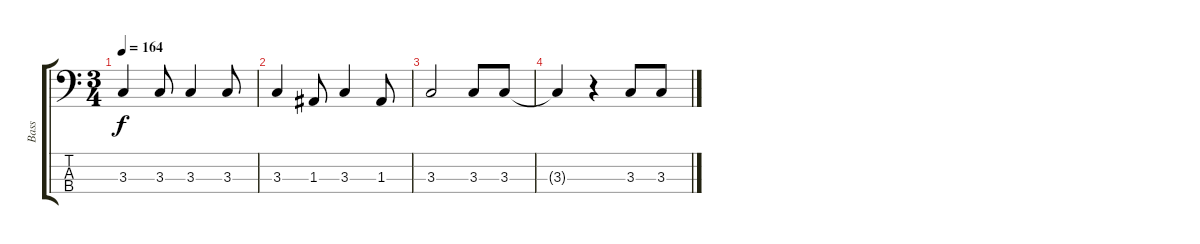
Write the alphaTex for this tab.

\track ("Bass" "Bass") {instrument electricbassfinger}
\staff {score tabs}
\tuning (G2 D2 A1 E1) {hide}
\ts (3 4)
\tempo 164
\clef f4
\ks c
3.3{t}.4{dy f} 3.3.8 3.3.4 3.3.8 |
3.3.4 1.3.8 3.3.4 1.3.8 |
3.3.2 3.3.8 3.3.8 |
3.3{t}.4 r.4 3.3.8 3.3.8
